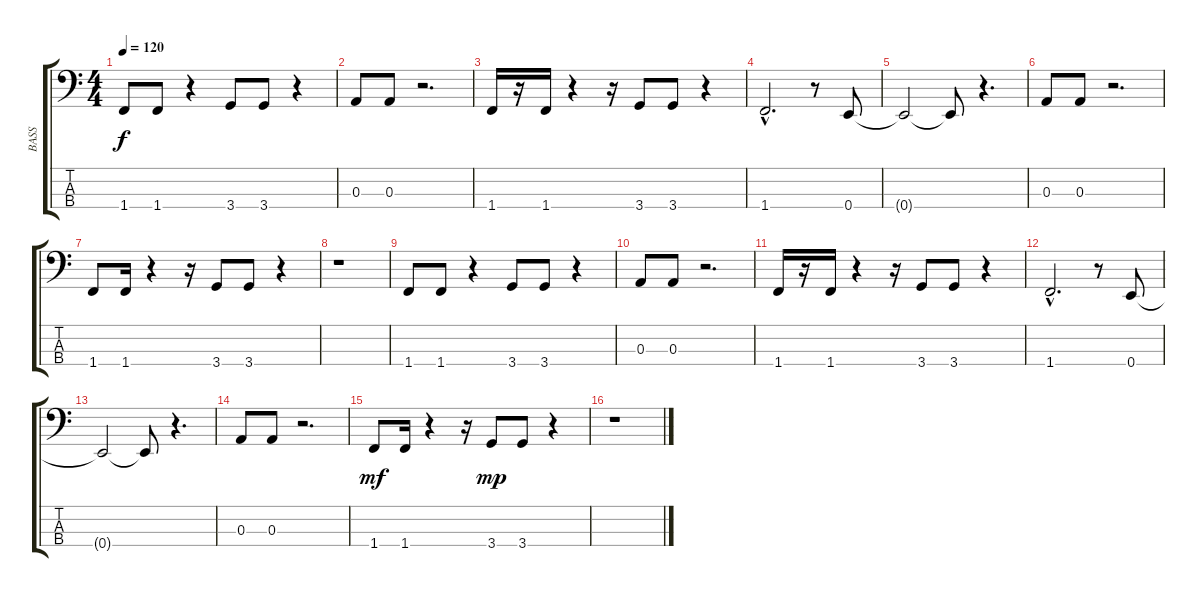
\track ("BASS" "BASS") {instrument electricbasspick}
\staff {score tabs}
\tuning (G2 D2 A1 E1) {hide}
\ts (4 4)
\tempo 120
\clef f4
\ks c
1.4.8{dy f} 1.4.8 r.4 3.4.8 3.4.8 r.4 |
0.3.8 0.3.8 r.2{d} |
1.4.16 r.16 1.4.16 r.4 r.16 3.4.8 3.4.8 r.4 |
1.4{hac}.2{d} r.8 0.4.8 |
0.4{t}.2 0.4{t}.8 r.4{d} |
0.3.8 0.3.8 r.2{d} |
1.4.8 1.4.16 r.4 r.16 3.4.8 3.4.8 r.4 |
r.1 |
1.4.8 1.4.8 r.4 3.4.8 3.4.8 r.4 |
0.3.8 0.3.8 r.2{d} |
1.4.16 r.16 1.4.16 r.4 r.16 3.4.8 3.4.8 r.4 |
1.4{hac}.2{d} r.8 0.4.8 |
0.4{t}.2 0.4{t}.8 r.4{d} |
0.3.8 0.3.8 r.2{d} |
1.4.8{dy mf} 1.4.16 r.4 r.16 3.4.8{dy mp} 3.4.8 r.4 |
r.1
